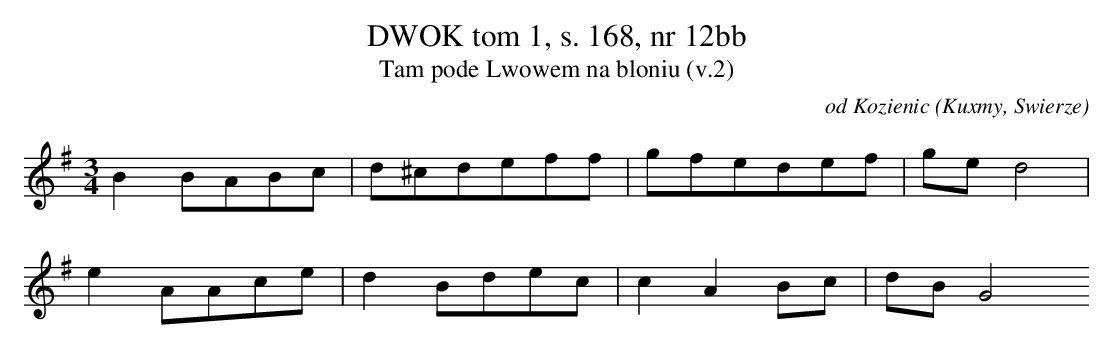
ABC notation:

X:1
T: DWOK tom 1, s. 168, nr 12bb
T: Tam pode Lwowem na bloniu (v.2)
O: od Kozienic (Kuxmy, Swierze)
M: 3/4
L: 1/8
K: G
B2BABc | d^cdeff | gfedef | ged4 |
e2AAce | d2Bdec | c2A2Bc | dBG4
